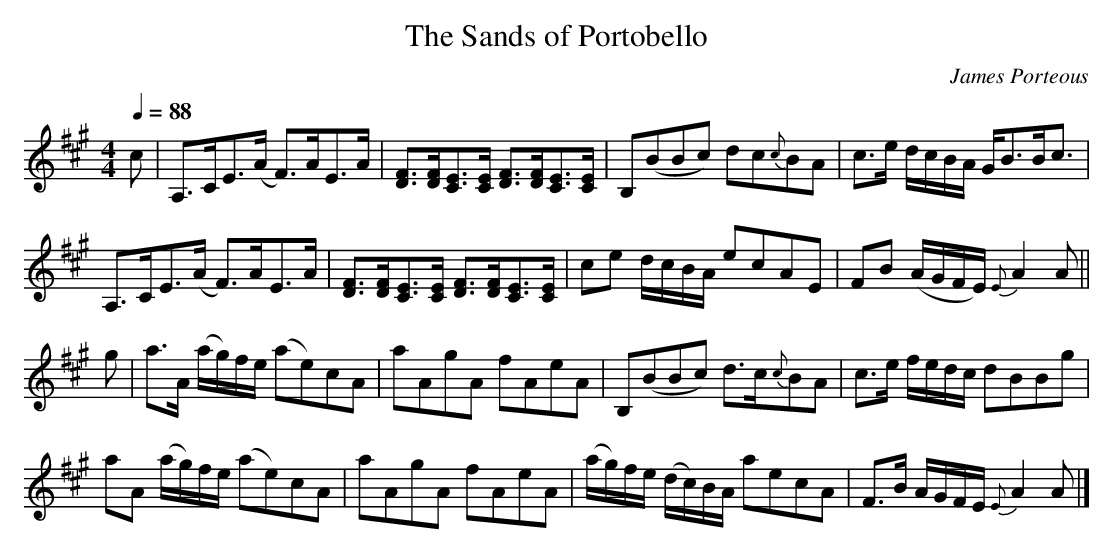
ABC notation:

X:1
T:The Sands of Portobello
C:James Porteous
M:4/4
L:1/8
Q:1/4=88
K:A
c|A,>CE>(A    F>)AE>A|[FD]>[FD][EC]>[EC]    [FD]>[FD][EC]>[EC]|\
  B,(BBc)     dc{c}BA| c>e      d/c/B/A/     G<BB<c           |
  A,>CE>(A    F>)AE>A|[FD]>[FD][EC]>[EC]    [FD]>[FD][EC]>[EC]|\
  ce d/c/B/A/ ecAE   | FB      (A/G/F/E/) {E}A2       A      ||
g|a>A (a/g/)f/e/ (ae)cA|aAgA fAeA| B,(BBc)              d>c{c}BA|c>e f/e/d/c/    dBBg |
  aA  (a/g/)f/e/ (ae)cA|aAgA fAeA|(a/g/)f/e/ (d/c/)B/A/ aecA    |F>B A/G/F/E/ {E}A2 A|]
